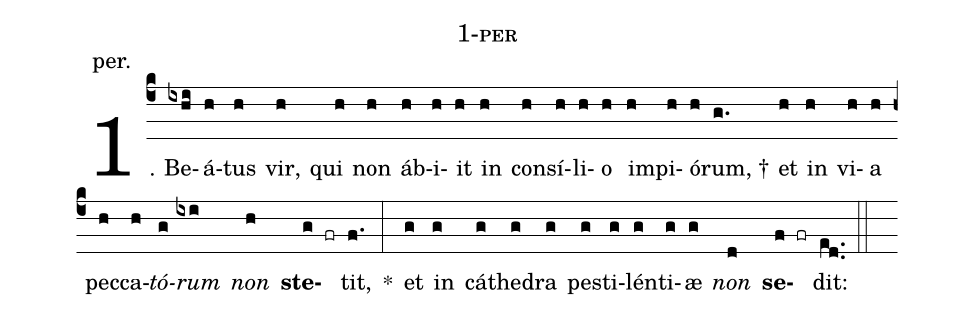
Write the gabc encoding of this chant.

name: 1-per;
annotation: per.;
%%
(c4)1. Be(ixhi)á(h)tus(h) vir,(h) qui(h) non(h) áb(h)i(h)it(h) in(h) con(h)sí(h)li(h)o(h) im(h)pi(h)ó(h)rum, †(g.) et(h) in(h) vi(h)a(h) pec(h)ca(h)<i>tó</i>(g)<i>rum</i>(ixi) <i>non</i>(h) <b>ste</b>(g fr)tit,(f.) *(:) et(g) in(g) cá(g)the(g)dra(g) pes(g)ti(g)lén(g)ti(g)æ(g) <i>non</i>(d) <b>se</b>(f fr)dit:(ed..) (::)
